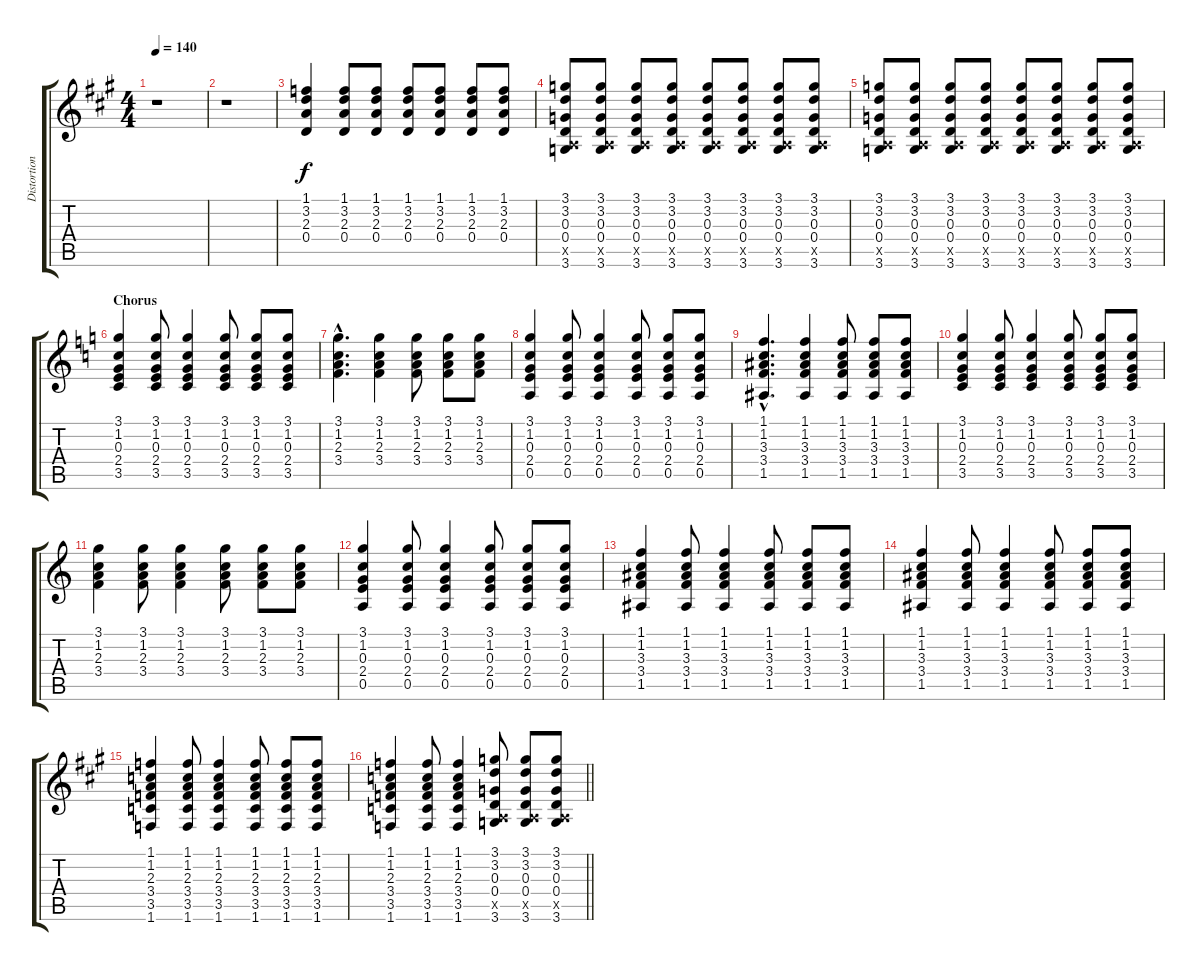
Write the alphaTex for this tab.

\track ("Distortion Guitar 3" "Distortion") {instrument distortionguitar}
\staff {score tabs}
\tuning (E4 B3 G3 D3 A2 E2) {hide}
\ts (4 4)
\tempo 140
\clef g2
\ks a
r.1{dy f} |
r.1 |
(1.1 3.2 2.3 0.4).4 (1.1 3.2 2.3 0.4).8 (1.1 3.2 2.3 0.4).8 (1.1 3.2 2.3 0.4).8 (1.1 3.2 2.3 0.4).8 (1.1 3.2 2.3 0.4).8 (1.1 3.2 2.3 0.4).8 |
(3.1 3.2 0.3 0.4 0.5{x} 3.6).8 (3.1 3.2 0.3 0.4 0.5{x} 3.6).8 (3.1 3.2 0.3 0.4 0.5{x} 3.6).8 (3.1 3.2 0.3 0.4 0.5{x} 3.6).8 (3.1 3.2 0.3 0.4 0.5{x} 3.6).8 (3.1 3.2 0.3 0.4 0.5{x} 3.6).8 (3.1 3.2 0.3 0.4 0.5{x} 3.6).8 (3.1 3.2 0.3 0.4 0.5{x} 3.6).8 |
(3.1 3.2 0.3 0.4 0.5{x} 3.6).8 (3.1 3.2 0.3 0.4 0.5{x} 3.6).8 (3.1 3.2 0.3 0.4 0.5{x} 3.6).8 (3.1 3.2 0.3 0.4 0.5{x} 3.6).8 (3.1 3.2 0.3 0.4 0.5{x} 3.6).8 (3.1 3.2 0.3 0.4 0.5{x} 3.6).8 (3.1 3.2 0.3 0.4 0.5{x} 3.6).8 (3.1 3.2 0.3 0.4 0.5{x} 3.6).8 |
\section ("" "Chorus")
\ks c
(3.1 1.2 0.3 2.4 3.5).4 (3.1 1.2 0.3 2.4 3.5).8 (3.1 1.2 0.3 2.4 3.5).4 (3.1 1.2 0.3 2.4 3.5).8 (3.1 1.2 0.3 2.4 3.5).8 (3.1 1.2 0.3 2.4 3.5).8 |
(3.1{hac} 1.2{hac} 2.3{hac} 3.4{hac}).4{d} (3.1 1.2 2.3 3.4).4 (3.1 1.2 2.3 3.4).8 (3.1 1.2 2.3 3.4).8 (3.1 1.2 2.3 3.4).8 |
(3.1 1.2 0.3 2.4 0.5).4 (3.1 1.2 0.3 2.4 0.5).8 (3.1 1.2 0.3 2.4 0.5).4 (3.1 1.2 0.3 2.4 0.5).8 (3.1 1.2 0.3 2.4 0.5).8 (3.1 1.2 0.3 2.4 0.5).8 |
(1.1{hac} 1.2{hac} 3.3{hac} 3.4{hac} 1.5{hac}).4{d} (1.1 1.2 3.3 3.4 1.5).4 (1.1 1.2 3.3 3.4 1.5).8 (1.1 1.2 3.3 3.4 1.5).8 (1.1 1.2 3.3 3.4 1.5).8 |
(3.1 1.2 0.3 2.4 3.5).4 (3.1 1.2 0.3 2.4 3.5).8 (3.1 1.2 0.3 2.4 3.5).4 (3.1 1.2 0.3 2.4 3.5).8 (3.1 1.2 0.3 2.4 3.5).8 (3.1 1.2 0.3 2.4 3.5).8 |
(3.1 1.2 2.3 3.4).4 (3.1 1.2 2.3 3.4).8 (3.1 1.2 2.3 3.4).4 (3.1 1.2 2.3 3.4).8 (3.1 1.2 2.3 3.4).8 (3.1 1.2 2.3 3.4).8 |
(3.1 1.2 0.3 2.4 0.5).4 (3.1 1.2 0.3 2.4 0.5).8 (3.1 1.2 0.3 2.4 0.5).4 (3.1 1.2 0.3 2.4 0.5).8 (3.1 1.2 0.3 2.4 0.5).8 (3.1 1.2 0.3 2.4 0.5).8 |
(1.1 1.2 3.3 3.4 1.5).4 (1.1 1.2 3.3 3.4 1.5).8 (1.1 1.2 3.3 3.4 1.5).4 (1.1 1.2 3.3 3.4 1.5).8 (1.1 1.2 3.3 3.4 1.5).8 (1.1 1.2 3.3 3.4 1.5).8 |
(1.1 1.2 3.3 3.4 1.5).4 (1.1 1.2 3.3 3.4 1.5).8 (1.1 1.2 3.3 3.4 1.5).4 (1.1 1.2 3.3 3.4 1.5).8 (1.1 1.2 3.3 3.4 1.5).8 (1.1 1.2 3.3 3.4 1.5).8 |
\ks a
(1.1 1.2 2.3 3.4 3.5 1.6).4 (1.1 1.2 2.3 3.4 3.5 1.6).8 (1.1 1.2 2.3 3.4 3.5 1.6).4 (1.1 1.2 2.3 3.4 3.5 1.6).8 (1.1 1.2 2.3 3.4 3.5 1.6).8 (1.1 1.2 2.3 3.4 3.5 1.6).8 |
\barLineRight lightlight
(1.1 1.2 2.3 3.4 3.5 1.6).4 (1.1 1.2 2.3 3.4 3.5 1.6).8 (1.1 1.2 2.3 3.4 3.5 1.6).4 (3.1 3.2 0.3 0.4 0.5{x} 3.6).8 (3.1 3.2 0.3 0.4 0.5{x} 3.6).8 (3.1 3.2 0.3 0.4 0.5{x} 3.6).8
